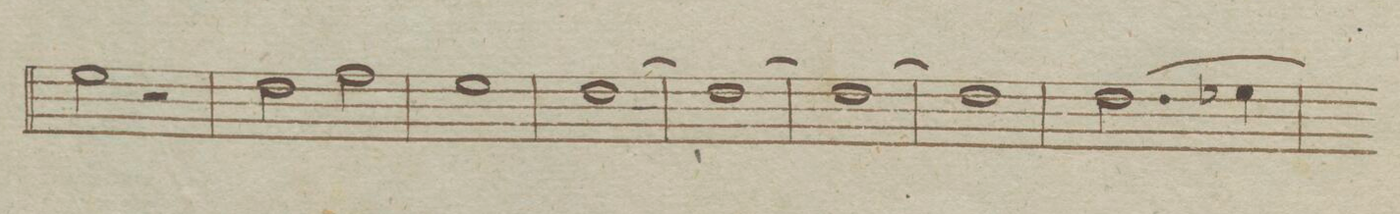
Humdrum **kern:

**kern	**dynam
*I"Corno Secondo in Es	*
*clefG2	*
*k[b-e-a-]	*
*met(c|)	*
*M2/2	*
2g\	.
2r	.
=47	=47
2f\	.
2a-\	.
=48	=48
1g	.
=49	=49
[1f	.
=50	=50
1f_	.
=51	=51
1f_	.
=52	=52
1f]	.
=53	=53
(2.f\	.
4g-X\)	.
=54	=54
*-	*-
